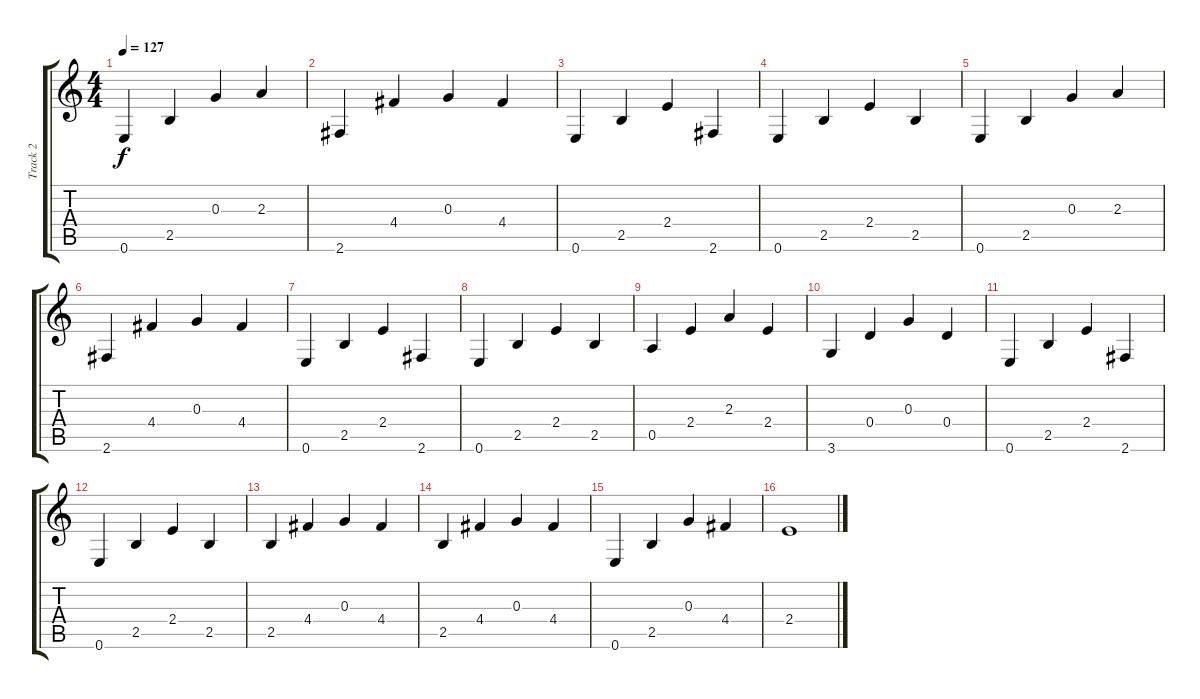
\track ("Track 2" "Track 2") {instrument acousticguitarsteel}
\staff {score tabs}
\tuning (E4 B3 G3 D3 A2 E2) {hide}
\ts (4 4)
\tempo 127
\clef g2
\ks c
0.6.4{dy f} 2.5.4 0.3.4 2.3.4 |
2.6.4 4.4.4 0.3.4 4.4.4 |
0.6.4 2.5.4 2.4.4 2.6.4 |
0.6.4 2.5.4 2.4.4 2.5.4 |
0.6.4 2.5.4 0.3.4 2.3.4 |
2.6.4 4.4.4 0.3.4 4.4.4 |
0.6.4 2.5.4 2.4.4 2.6.4 |
0.6.4 2.5.4 2.4.4 2.5.4 |
0.5.4 2.4.4 2.3.4 2.4.4 |
3.6.4 0.4.4 0.3.4 0.4.4 |
0.6.4 2.5.4 2.4.4 2.6.4 |
0.6.4 2.5.4 2.4.4 2.5.4 |
2.5.4 4.4.4 0.3.4 4.4.4 |
2.5.4 4.4.4 0.3.4 4.4.4 |
0.6.4 2.5.4 0.3.4 4.4.4 |
2.4.1
